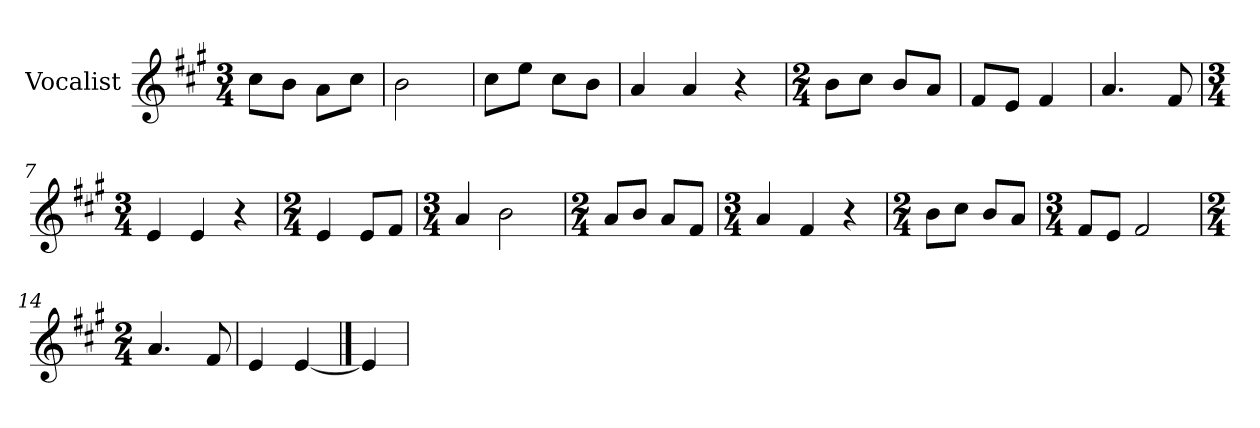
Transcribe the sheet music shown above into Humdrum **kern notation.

**kern
*part1
*staff1
*I"Vocalist
*k[f#c#g#]
*A:
*M3/4
=
8cc#L
8bJ
8aL
8cc#J
=1
2b
=2
8cc#L
8eeJ
8cc#L
8bJ
=3
4a
4a
4r
=4
*M2/4
8bL
8cc#J
8bL
8aJ
=5
8f#L
8eJ
4f#
=6
4.a
8f#
=7
*M3/4
4e
4e
4r
=8
*M2/4
4e
8eL
8f#J
=9
*M3/4
4a
2b
=10
*M2/4
8aL
8bJ
8aL
8f#J
=11
*M3/4
4a
4f#
4r
=12
*M2/4
8bL
8cc#J
8bL
8aJ
=13
*M3/4
8f#L
8eJ
2f#
=14
*M2/4
4.a
8f#
=15
4e
[4e
==16
4e]
=
*-
